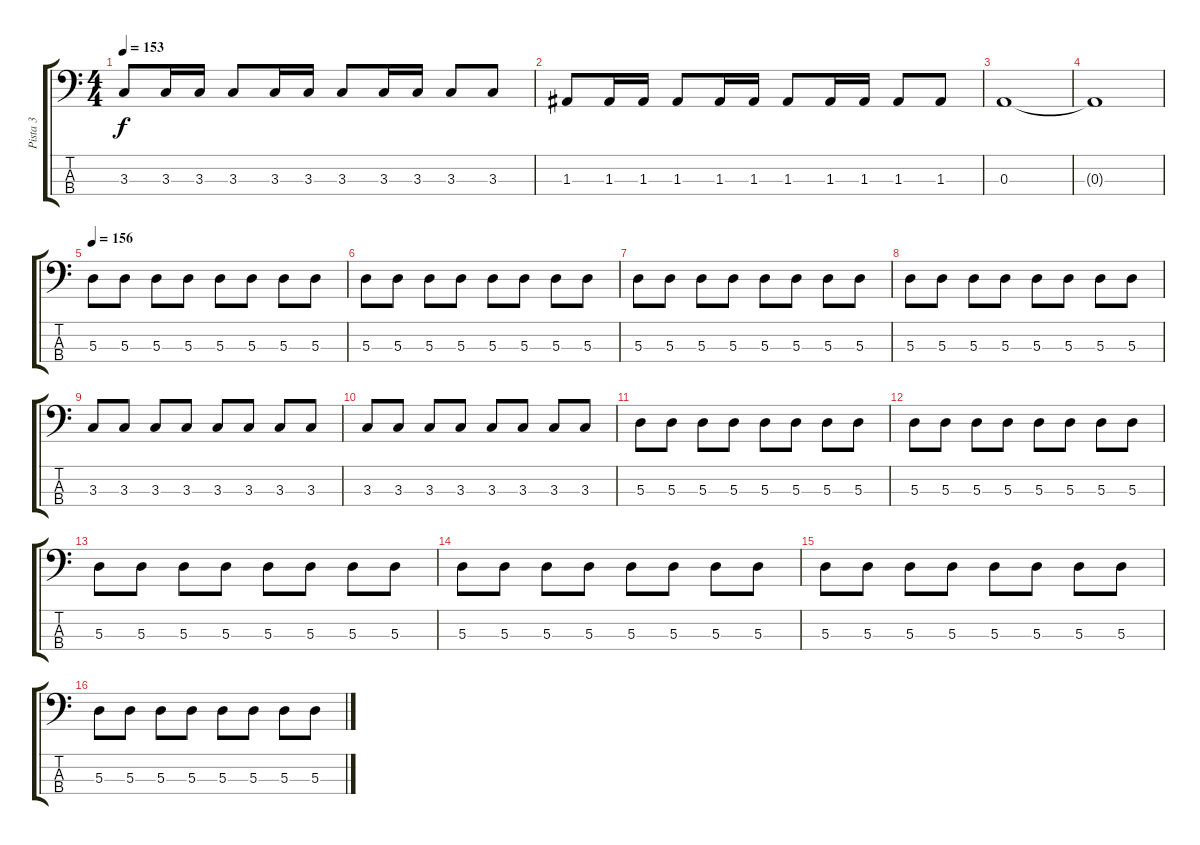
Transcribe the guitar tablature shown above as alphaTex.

\track ("Pista 3" "Pista 3") {instrument electricbasspick}
\staff {score tabs}
\tuning (G2 D2 A1 E1) {hide}
\ts (4 4)
\tempo 153
\clef f4
\ks c
3.3.8{dy f} 3.3.16 3.3.16 3.3.8 3.3.16 3.3.16 3.3.8 3.3.16 3.3.16 3.3.8 3.3.8 |
1.3.8 1.3.16 1.3.16 1.3.8 1.3.16 1.3.16 1.3.8 1.3.16 1.3.16 1.3.8 1.3.8 |
0.3.1 |
0.3{t}.1 |
\tempo 156
5.3.8 5.3.8 5.3.8 5.3.8 5.3.8 5.3.8 5.3.8 5.3.8 |
5.3.8 5.3.8 5.3.8 5.3.8 5.3.8 5.3.8 5.3.8 5.3.8 |
5.3.8 5.3.8 5.3.8 5.3.8 5.3.8 5.3.8 5.3.8 5.3.8 |
5.3.8 5.3.8 5.3.8 5.3.8 5.3.8 5.3.8 5.3.8 5.3.8 |
3.3.8 3.3.8 3.3.8 3.3.8 3.3.8 3.3.8 3.3.8 3.3.8 |
3.3.8 3.3.8 3.3.8 3.3.8 3.3.8 3.3.8 3.3.8 3.3.8 |
5.3.8 5.3.8 5.3.8 5.3.8 5.3.8 5.3.8 5.3.8 5.3.8 |
5.3.8 5.3.8 5.3.8 5.3.8 5.3.8 5.3.8 5.3.8 5.3.8 |
5.3.8 5.3.8 5.3.8 5.3.8 5.3.8 5.3.8 5.3.8 5.3.8 |
5.3.8 5.3.8 5.3.8 5.3.8 5.3.8 5.3.8 5.3.8 5.3.8 |
5.3.8 5.3.8 5.3.8 5.3.8 5.3.8 5.3.8 5.3.8 5.3.8 |
5.3.8 5.3.8 5.3.8 5.3.8 5.3.8 5.3.8 5.3.8 5.3.8
